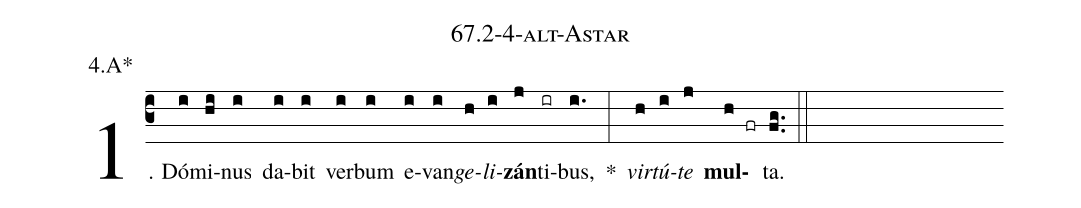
name: 67.2-4-alt-Astar;
annotation: 4.A*;
%%
(c3)1. Dó(i)mi(hi)nus(i) da(i)bit(i) ver(i)bum(i) e(i)van(i)<i>ge</i>(h)<i>li</i>(i)<b>zán</b>(j)ti(ir)bus,(i.) *(:) <i>vir</i>(h)<i>tú</i>(i)<i>te</i>(j) <b>mul</b>(h fr)ta.(fg..) (::)


%E(i) u(h) o(i) u(j) a(h) e.(fg..) (::)
